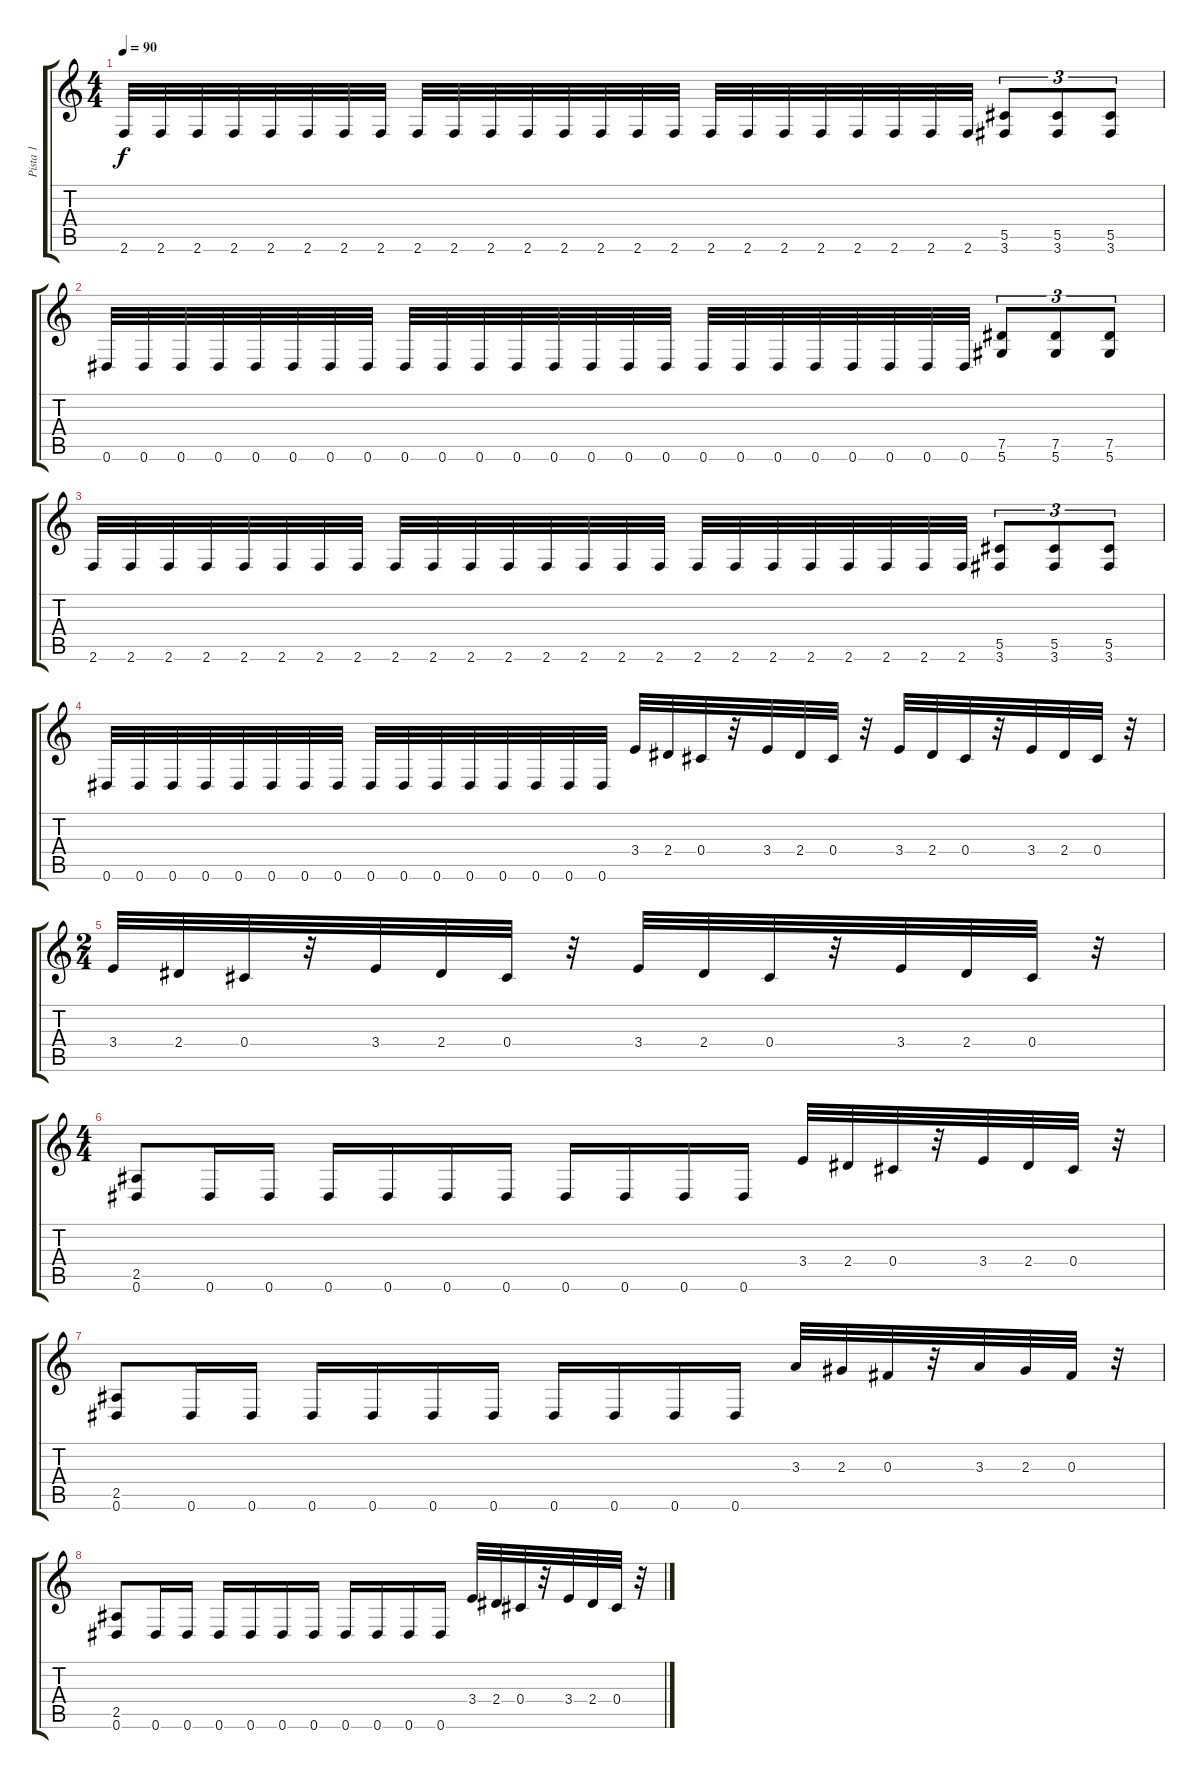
\track ("Pista 1" "Pista 1") {instrument distortionguitar}
\staff {score tabs}
\tuning (Eb4 Bb3 Gb3 Db3 Ab2 Eb2) {hide}
\ts (4 4)
\tempo 90
\clef g2
\ks c
2.6.32{dy f} 2.6.32 2.6.32 2.6.32 2.6.32 2.6.32 2.6.32 2.6.32 2.6.32 2.6.32 2.6.32 2.6.32 2.6.32 2.6.32 2.6.32 2.6.32 2.6.32 2.6.32 2.6.32 2.6.32 2.6.32 2.6.32 2.6.32 2.6.32 (5.5 3.6).8{tu (3 2)} (5.5 3.6).8{tu (3 2)} (5.5 3.6).8{tu (3 2)} |
0.6.32 0.6.32 0.6.32 0.6.32 0.6.32 0.6.32 0.6.32 0.6.32 0.6.32 0.6.32 0.6.32 0.6.32 0.6.32 0.6.32 0.6.32 0.6.32 0.6.32 0.6.32 0.6.32 0.6.32 0.6.32 0.6.32 0.6.32 0.6.32 (7.5 5.6).8{tu (3 2)} (7.5 5.6).8{tu (3 2)} (7.5 5.6).8{tu (3 2)} |
2.6.32 2.6.32 2.6.32 2.6.32 2.6.32 2.6.32 2.6.32 2.6.32 2.6.32 2.6.32 2.6.32 2.6.32 2.6.32 2.6.32 2.6.32 2.6.32 2.6.32 2.6.32 2.6.32 2.6.32 2.6.32 2.6.32 2.6.32 2.6.32 (5.5 3.6).8{tu (3 2)} (5.5 3.6).8{tu (3 2)} (5.5 3.6).8{tu (3 2)} |
0.6.32 0.6.32 0.6.32 0.6.32 0.6.32 0.6.32 0.6.32 0.6.32 0.6.32 0.6.32 0.6.32 0.6.32 0.6.32 0.6.32 0.6.32 0.6.32 3.4.32 2.4.32 0.4.32 r.32 3.4.32 2.4.32 0.4.32 r.32 3.4.32 2.4.32 0.4.32 r.32 3.4.32 2.4.32 0.4.32 r.32 |
\ts (2 4)
3.4.32 2.4.32 0.4.32 r.32 3.4.32 2.4.32 0.4.32 r.32 3.4.32 2.4.32 0.4.32 r.32 3.4.32 2.4.32 0.4.32 r.32 |
\ts (4 4)
(2.5 0.6).8 0.6.16 0.6.16 0.6.16 0.6.16 0.6.16 0.6.16 0.6.16 0.6.16 0.6.16 0.6.16 3.4.32 2.4.32 0.4.32 r.32 3.4.32 2.4.32 0.4.32 r.32 |
(2.5 0.6).8 0.6.16 0.6.16 0.6.16 0.6.16 0.6.16 0.6.16 0.6.16 0.6.16 0.6.16 0.6.16 3.3.32 2.3.32 0.3.32 r.32 3.3.32 2.3.32 0.3.32 r.32 |
(2.5 0.6).8 0.6.16 0.6.16 0.6.16 0.6.16 0.6.16 0.6.16 0.6.16 0.6.16 0.6.16 0.6.16 3.4.32 2.4.32 0.4.32 r.32 3.4.32 2.4.32 0.4.32 r.32
